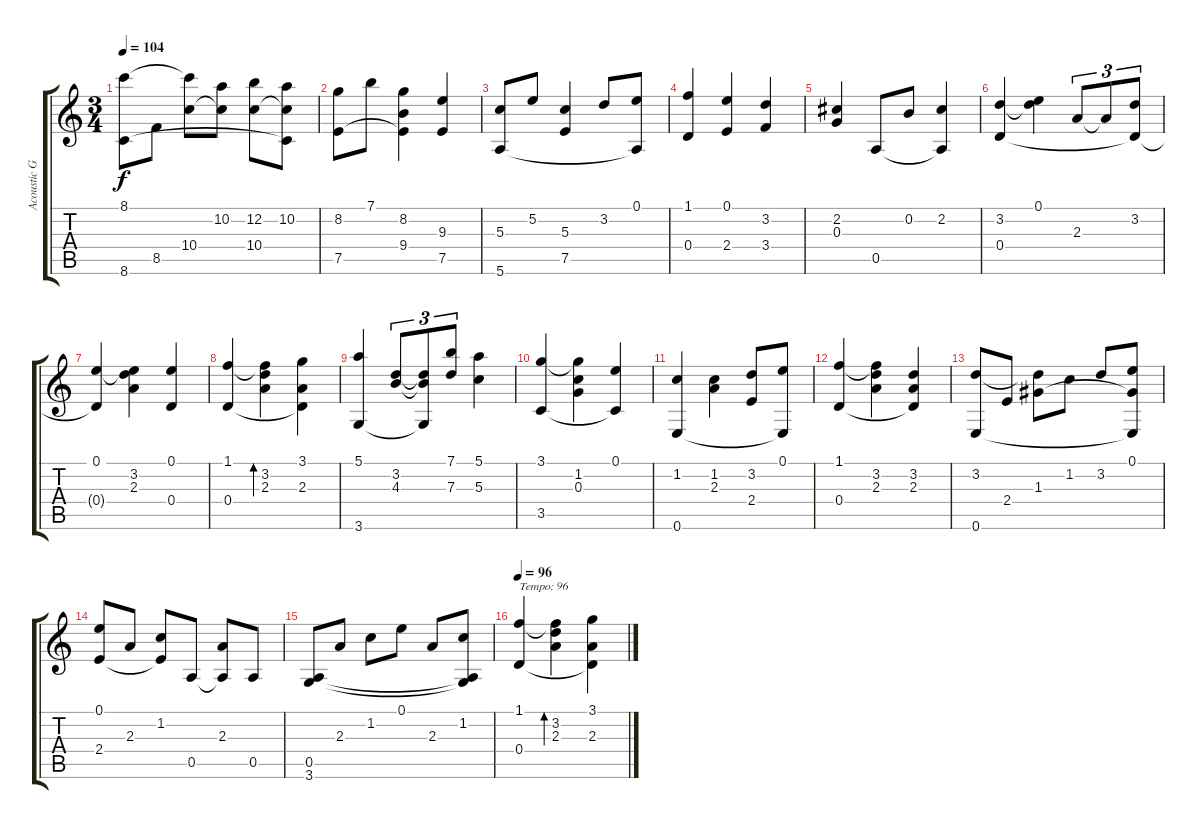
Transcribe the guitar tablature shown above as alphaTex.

\track ("Acoustic Guitar (for sound)" "Acoustic G") {instrument acousticguitarsteel}
\staff {score tabs}
\tuning (E4 B3 G3 D3 A2 E2) {hide}
\ts (3 4)
\tempo 104
\clef g2
\ks c
(8.1 8.6).8{dy f} 8.5.8 (8.1{t} 10.4).8 (10.2 10.4{t}).8 (12.2 10.4).8 (10.2 10.4{t} 8.6{t}).8 |
(8.2 7.5).8 7.1.8 (8.2 9.4 7.5{t}).4 (9.3 7.5).4 |
(5.3 5.6).8 5.2.8 (5.3 7.5).4 3.2.8 (0.1 5.6{t}).8 |
(1.1 0.4).4 (0.1 2.4).4 (3.2 3.4).4 |
(2.2 0.3).4 0.5.8 0.2.8 (2.2 0.5{t}).4 |
(3.2 0.4).4 (0.1 3.2{t}).4 2.3.8{tu (3 2)} 2.3{t}.8{tu (3 2)} (3.2 0.4{t}).8{tu (3 2)} |
(0.1 0.4{t}).4 (0.1{t} 3.2 2.3).4 (0.1 0.4).4 |
(1.1 0.4).4 (1.1{t} 3.2 2.3).4{bd 120} (3.1 2.3 0.4{t}).4 |
(5.1 3.6).4 (3.2 4.3).8{tu (3 2)} (3.2{t} 4.3{t} 3.6{t}).8{tu (3 2)} (7.1 7.3).8{tu (3 2)} (5.1 5.3).4 |
(3.1 3.5).4 (3.1{t} 1.2 0.3).4 (0.1 3.5{t}).4 |
(1.2 0.6).4 (1.2 2.3).4 (3.2 2.4).8 (0.1 0.6{t}).8 |
(1.1 0.4).4 (1.1{t} 3.2 2.3).4 (3.2 2.3 0.4{t}).4 |
(3.2 0.6).8 2.4.8 (3.2{t} 1.3).8 1.2.8 3.2.8 (0.1 1.3{t} 0.6{t}).8 |
(0.1 2.4).8 2.3.8 (1.2 2.4{t}).8 0.5.8 (2.3 0.5{t}).8 0.5.8 |
(0.5 3.6).8 2.3.8 1.2.8 0.1.8 2.3.8 (1.2 0.5{t} 3.6{t}).8 |
\tempo 96
(1.1 0.4).4{txt "Tempo: 96"} (1.1{t} 3.2 2.3).4{bd 120} (3.1 2.3 0.4{t}).4
